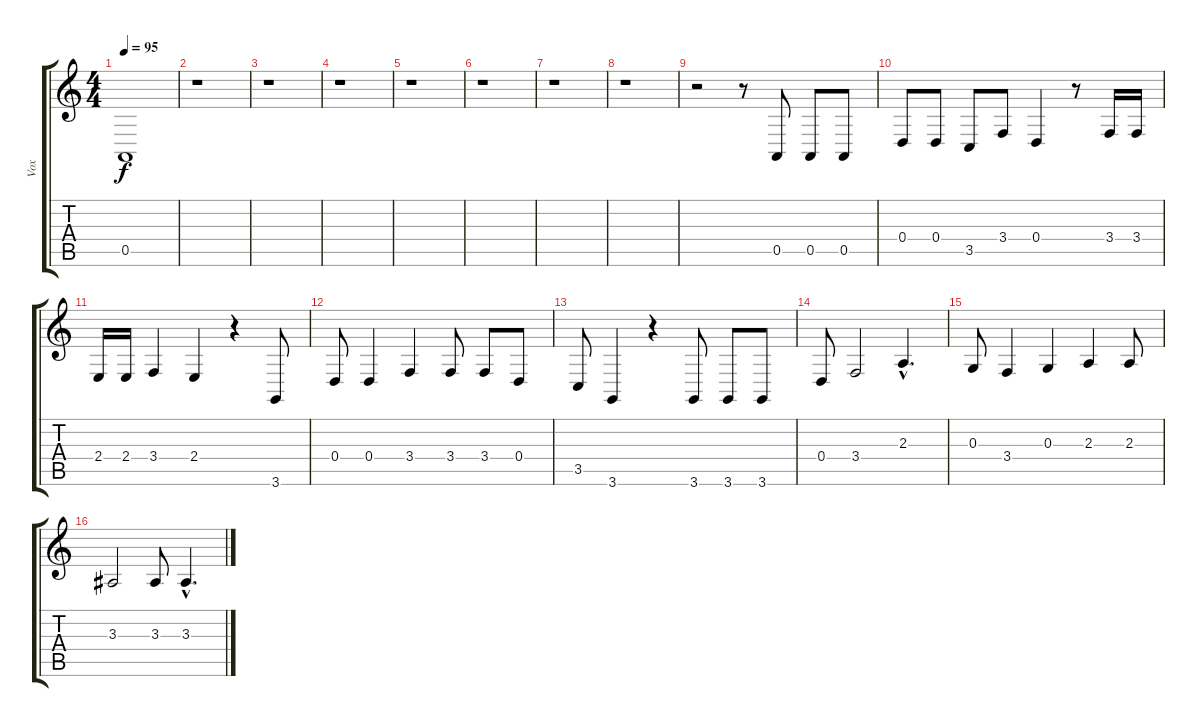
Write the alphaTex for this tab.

\track ("Vox" "Vox") {instrument harmonica}
\staff {score tabs}
\tuning (E4 B3 G3 D3 A2 E2) {hide}
\ts (4 4)
\tempo 95
\clef g2
\ks c
0.5.1{dy f} |
r.1 |
r.1 |
r.1 |
r.1 |
r.1 |
r.1 |
r.1 |
r.2 r.8 0.5.8 0.5.8 0.5.8 |
0.4.8 0.4.8 3.5.8 3.4.8 0.4.4 r.8 3.4.16 3.4.16 |
2.4.16 2.4.16 3.4.4 2.4.4 r.4 3.6.8 |
0.4.8 0.4.4 3.4.4 3.4.8 3.4.8 0.4.8 |
3.5.8 3.6.4 r.4 3.6.8 3.6.8 3.6.8 |
0.4.8 3.4.2 2.3{hac}.4{d} |
0.3.8 3.4.4 0.3.4 2.3.4 2.3.8 |
3.3.2 3.3.8 3.3{hac}.4{d}
